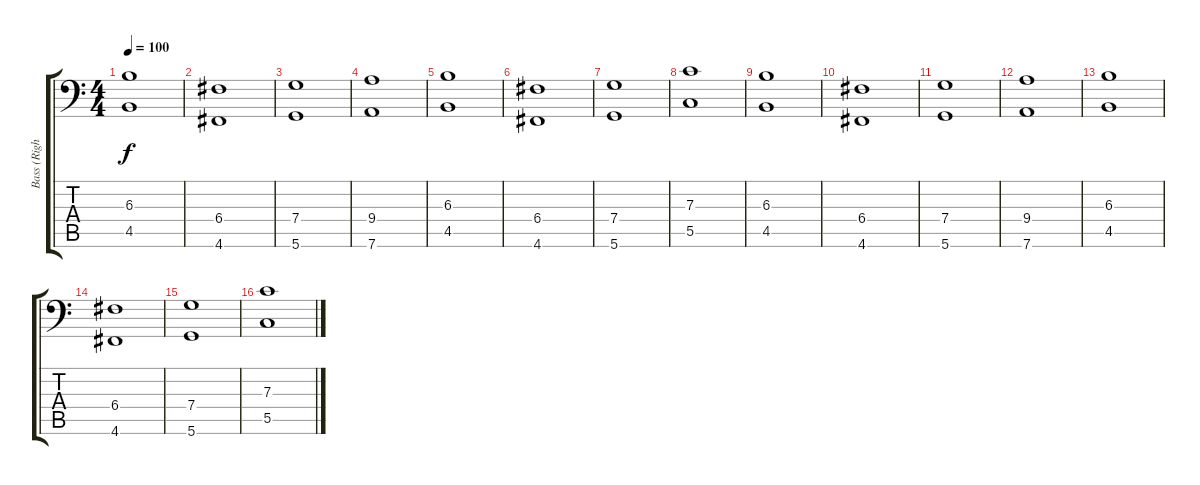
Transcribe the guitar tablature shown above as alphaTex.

\track ("Bass (Right)" "Bass (Righ") {instrument contrabass}
\staff {score tabs}
\tuning (D3 A2 F2 C2 G1 D1) {hide}
\ts (4 4)
\tempo 100
\clef f4
\ks c
(6.3 4.5).1{dy f} |
(6.4 4.6).1 |
(7.4 5.6).1 |
(9.4 7.6).1 |
(6.3 4.5).1 |
(6.4 4.6).1 |
(7.4 5.6).1 |
(7.3 5.5).1 |
(6.3 4.5).1 |
(6.4 4.6).1 |
(7.4 5.6).1 |
(9.4 7.6).1 |
(6.3 4.5).1 |
(6.4 4.6).1 |
(7.4 5.6).1 |
(7.3 5.5).1
